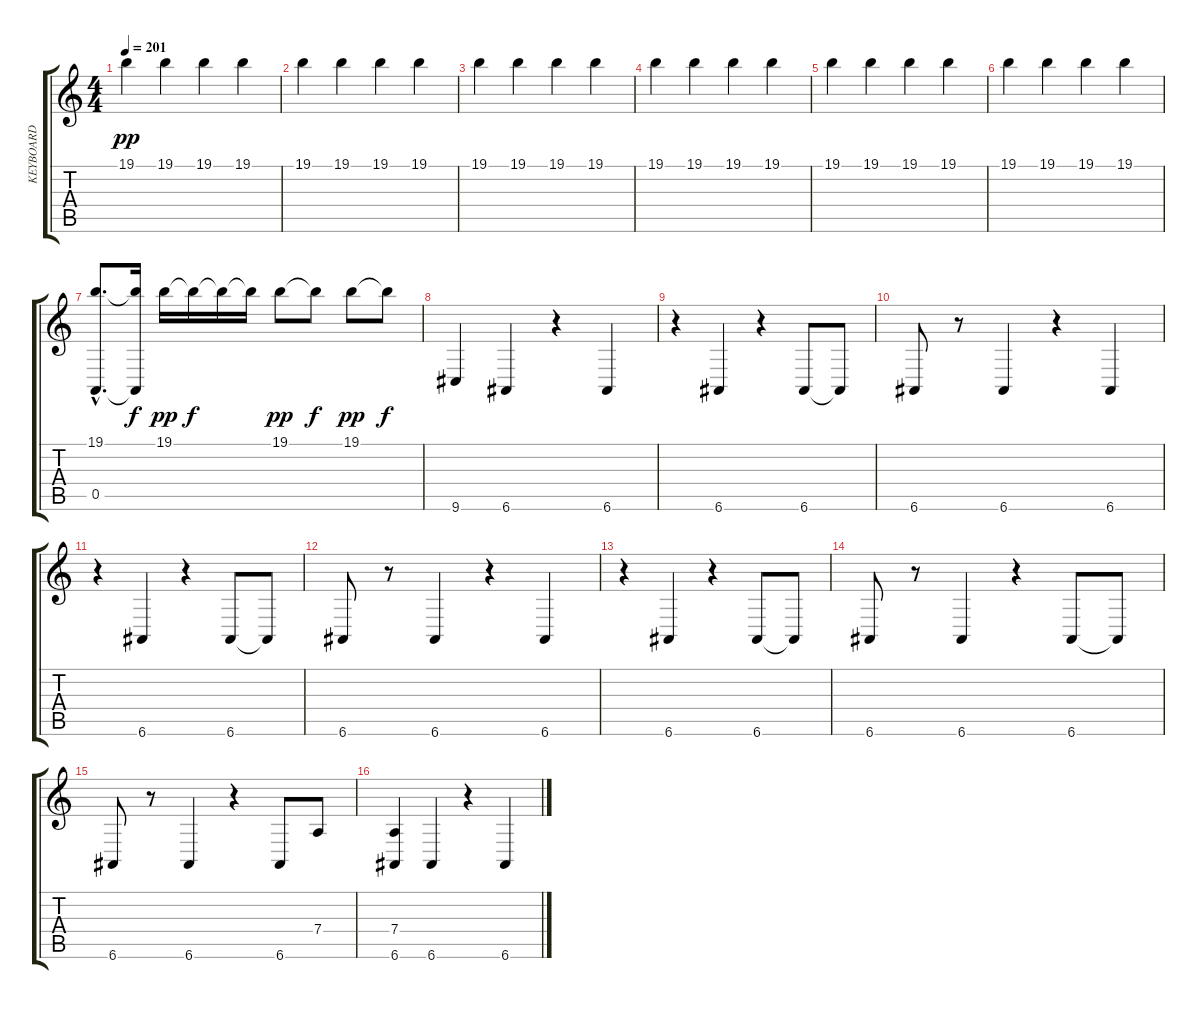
\track ("KEYBOARD" "KEYBOARD") {instrument acousticgrandpiano}
\staff {score tabs}
\tuning (E4 B3 G3 D3 A2 E2) {hide}
\ts (4 4)
\tempo 201
\clef g2
\ks c
19.1.4{dy pp instrument acousticgrandpiano} 19.1.4 19.1.4 19.1.4 |
19.1.4 19.1.4 19.1.4 19.1.4 |
19.1.4 19.1.4 19.1.4 19.1.4 |
19.1.4 19.1.4 19.1.4 19.1.4 |
19.1.4 19.1.4 19.1.4 19.1.4 |
19.1.4 19.1.4 19.1.4 19.1.4 |
(19.1{hac} 0.5{hac}).8{d} (19.1{t} 0.5{t}).16{dy f} 19.1.16{dy pp} 19.1{t}.16{dy f} 19.1{t}.16 19.1{t}.16 19.1.8{dy pp} 19.1{t}.8{dy f} 19.1.8{dy pp} 19.1{t}.8{dy f} |
9.6.4 6.6.4 r.4 6.6.4 |
r.4 6.6.4 r.4 6.6.8 6.6{t}.8 |
6.6.8 r.8 6.6.4 r.4 6.6.4 |
r.4 6.6.4 r.4 6.6.8 6.6{t}.8 |
6.6.8 r.8 6.6.4 r.4 6.6.4 |
r.4 6.6.4 r.4 6.6.8 6.6{t}.8 |
6.6.8 r.8 6.6.4 r.4 6.6.8 6.6{t}.8 |
6.6.8 r.8 6.6.4 r.4 6.6.8 7.4.8 |
(7.4 6.6).4 6.6.4 r.4 6.6.4
